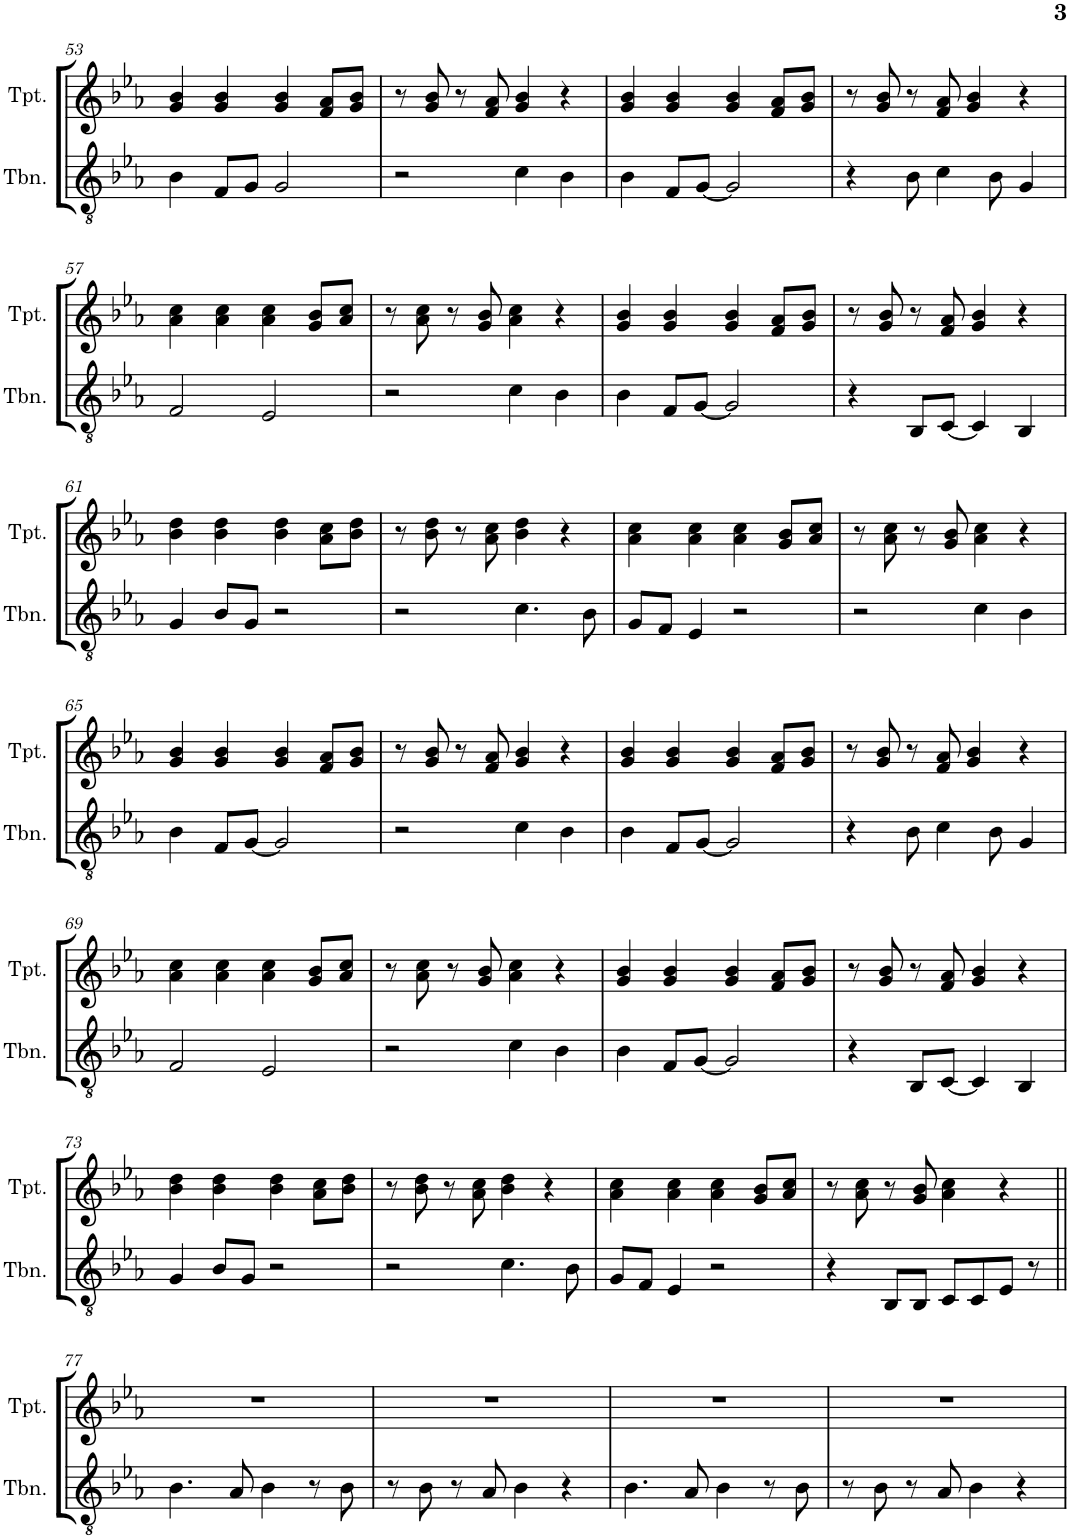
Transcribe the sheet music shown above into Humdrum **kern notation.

**kern	**kern
*part2	*part1
*staff2	*staff1
*I"Trombone	*I"Trumpet
*I'Tbn.	*I'Tpt.
!!LO:PB:g=z
*clefGv2	*clefG2
*	*Trd1c2
*k[b-e-a-]	*k[b-e-a-]
*M4/4	*M4/4
=53	=53
4B-\	4g/ 4b-/
8F/L	4g/ 4b-/
8G/J	.
2G/	4g/ 4b-/
.	8f/ 8a-/L
.	8g/ 8b-/J
=54	=54
2r	8r
.	8g/ 8b-/
.	8r
.	8f/ 8a-/
4c\	4g/ 4b-/
4B-\	4r
=55	=55
4B-\	4g/ 4b-/
8F/L	4g/ 4b-/
[<8G/J	.
2G/]	4g/ 4b-/
.	8f/ 8a-/L
.	8g/ 8b-/J
=56	=56
4r	8r
.	8g/ 8b-/
8B-\	8r
4c\	8f/ 8a-/
.	4g/ 4b-/
8B-\	.
4G/	4r
!!LO:LB:g=z
=57	=57
2F/	4a-\ 4cc\
.	4a-\ 4cc\
2E-/	4a-\ 4cc\
.	8g/ 8b-/L
.	8a-/ 8cc/J
=58	=58
2r	8r
.	8a-\ 8cc\
.	8r
.	8g/ 8b-/
4c\	4a-\ 4cc\
4B-\	4r
=59	=59
4B-\	4g/ 4b-/
8F/L	4g/ 4b-/
[<8G/J	.
2G/]	4g/ 4b-/
.	8f/ 8a-/L
.	8g/ 8b-/J
=60	=60
4r	8r
.	8g/ 8b-/
8BB-/L	8r
[<8C/J	8f/ 8a-/
4C/]	4g/ 4b-/
4BB-/	4r
!!LO:LB:g=z
=61	=61
4G/	4b-\ 4dd\
8B-/L	4b-\ 4dd\
8G/J	.
2r	4b-\ 4dd\
.	8a-\ 8cc\L
.	8b-\ 8dd\J
=62	=62
2r	8r
.	8b-\ 8dd\
.	8r
.	8a-\ 8cc\
4.c\	4b-\ 4dd\
.	4r
8B-\	.
=63	=63
8G/L	4a-\ 4cc\
8F/J	.
4E-/	4a-\ 4cc\
2r	4a-\ 4cc\
.	8g/ 8b-/L
.	8a-/ 8cc/J
=64	=64
2r	8r
.	8a-\ 8cc\
.	8r
.	8g/ 8b-/
4c\	4a-\ 4cc\
4B-\	4r
!!LO:LB:g=z
=65	=65
4B-\	4g/ 4b-/
8F/L	4g/ 4b-/
[8G/J	.
2G/]	4g/ 4b-/
.	8f/ 8a-/L
.	8g/ 8b-/J
=66	=66
2r	8r
.	8g/ 8b-/
.	8r
.	8f/ 8a-/
4c\	4g/ 4b-/
4B-\	4r
=67	=67
4B-\	4g/ 4b-/
8F/L	4g/ 4b-/
[<8G/J	.
2G/]	4g/ 4b-/
.	8f/ 8a-/L
.	8g/ 8b-/J
=68	=68
4r	8r
.	8g/ 8b-/
8B-\	8r
4c\	8f/ 8a-/
.	4g/ 4b-/
8B-\	.
4G/	4r
!!LO:LB:g=z
=69	=69
2F/	4a-\ 4cc\
.	4a-\ 4cc\
2E-/	4a-\ 4cc\
.	8g/ 8b-/L
.	8a-/ 8cc/J
=70	=70
2r	8r
.	8a-\ 8cc\
.	8r
.	8g/ 8b-/
4c\	4a-\ 4cc\
4B-\	4r
=71	=71
4B-\	4g/ 4b-/
8F/L	4g/ 4b-/
[<8G/J	.
2G/]	4g/ 4b-/
.	8f/ 8a-/L
.	8g/ 8b-/J
=72	=72
4r	8r
.	8g/ 8b-/
8BB-/L	8r
[<8C/J	8f/ 8a-/
4C/]	4g/ 4b-/
4BB-/	4r
!!LO:LB:g=z
=73	=73
4G/	4b-\ 4dd\
8B-/L	4b-\ 4dd\
8G/J	.
2r	4b-\ 4dd\
.	8a-\ 8cc\L
.	8b-\ 8dd\J
=74	=74
2r	8r
.	8b-\ 8dd\
.	8r
.	8a-\ 8cc\
4.c\	4b-\ 4dd\
.	4r
8B-\	.
=75	=75
8G/L	4a-\ 4cc\
8F/J	.
4E-/	4a-\ 4cc\
2r	4a-\ 4cc\
.	8g/ 8b-/L
.	8a-/ 8cc/J
=76	=76
4r	8r
.	8a-\ 8cc\
8BB-/L	8r
8BB-/J	8g/ 8b-/
8C/L	4a-\ 4cc\
8C/	.
8E-/J	4r
8r	.
!!LO:LB:g=z
=77||	=77||
4.B-\	1r
8A-/	.
4B-\	.
8r	.
8B-\	.
=78	=78
8r	1r
8B-\	.
8r	.
8A-/	.
4B-\	.
4r	.
=79	=79
4.B-\	1r
8A-/	.
4B-\	.
8r	.
8B-\	.
=80	=80
8r	1r
8B-\	.
8r	.
8A-/	.
4B-\	.
4r	.
=	=
*-	*-
